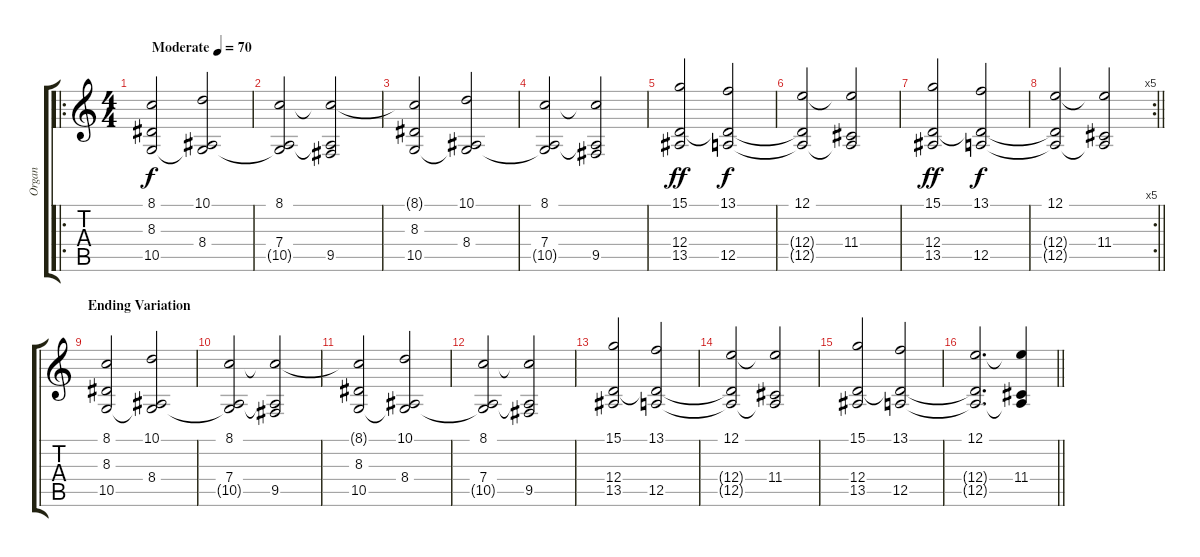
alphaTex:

\track ("Organ" "Organ") {instrument churchorgan}
\staff {score tabs}
\tuning (E4 B3 G3 D3 A2 E2) {hide}
\ro
\ts (4 4)
\tempo (70 "Moderate")
\clef g2
\ks c
(8.1 8.3 10.5).2{dy f instrument churchorgan} (10.1 8.4 10.5{t}).2 |
(8.1 7.4 10.5{t}).2 (8.1{t} 7.4{t} 9.5).2 |
(8.1{t} 8.3 10.5).2 (10.1 8.4 10.5{t}).2 |
(8.1 7.4 10.5{t}).2 (8.1{t} 7.4{t} 9.5).2 |
(15.1 12.4 13.5).2{dy ff} (13.1 12.4{t} 12.5).2{dy f} |
(12.1 12.4{t} 12.5{t}).2 (12.1{t} 11.4 12.5{t}).2 |
(15.1 12.4 13.5).2{dy ff} (13.1 12.4{t} 12.5).2{dy f} |
\rc 5
\barLineRight lightlight
(12.1 12.4{t} 12.5{t}).2 (12.1{t} 11.4 12.5{t}).2 |
\section ("" "Ending Variation")
(8.1 8.3 10.5).2 (10.1 8.4 10.5{t}).2 |
(8.1 7.4 10.5{t}).2 (8.1{t} 7.4{t} 9.5).2 |
(8.1{t} 8.3 10.5).2 (10.1 8.4 10.5{t}).2 |
(8.1 7.4 10.5{t}).2 (8.1{t} 7.4{t} 9.5).2 |
(15.1 12.4 13.5).2 (13.1 12.4{t} 12.5).2 |
(12.1 12.4{t} 12.5{t}).2 (12.1{t} 11.4 12.5{t}).2 |
(15.1 12.4 13.5).2 (13.1 12.4{t} 12.5).2 |
\barLineRight lightlight
(12.1 12.4{t} 12.5{t}).2{d} (12.1{t} 11.4 12.5{t}).4
